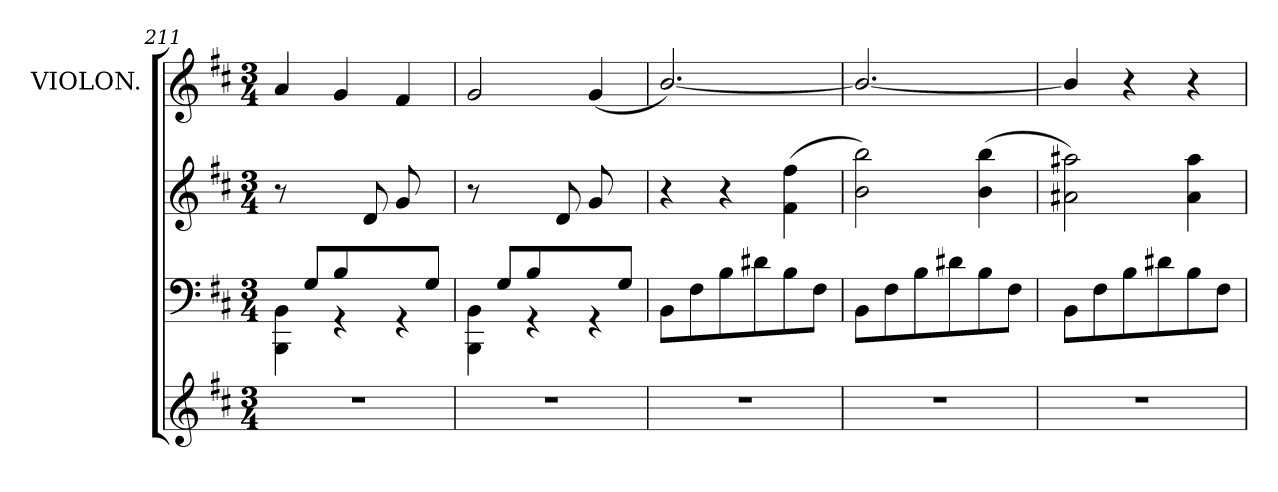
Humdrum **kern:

**kern	**kern	**kern	**kern
*part3	*part2	*part2	*part1
*staff4	*staff3	*staff2	*staff1
*	*	*	*I"VIOLON.
*clefG2	*clefF4	*clefG2	*clefG2
*k[f#c#]	*k[f#c#]	*k[f#c#]	*k[f#c#]
*D:	*D:	*D:	*D:
*M3/4	*M3/4	*M3/4	*M3/4
=211	=211	=211	=211
!LO:N:vis=1	!	!	!
*	*^	*	*
2.r	8ryy	4BBB\ 4BB\	8r	4a/
.	8G/L	.	4ryy	.
.	8B/	4r	.	4g/
.	4ryy	.	8d/	.
.	.	4r	8g/	4f#/
.	8G/J	.	8ryy	.
=212	=212	=212	=212	=212
!LO:N:vis=1	!	!	!	!
2.r	8ryy	4BBB\ 4BB\	8r	2g/
.	8G/L	.	4ryy	.
.	8B/	4r	.	.
.	4ryy	.	8d/	.
.	.	4r	8g/	(<4g/
.	8G/J	.	8ryy	.
*	*v	*v	*	*
!!LO:PB:g=z
=213	=213	=213	=213
!LO:N:vis=1	!	!	!
2.r	8BB\L	4r	[>2.b/)
.	8F#\	.	.
.	8B\	4r	.
.	8d#X\	.	.
.	8B\	(>4f#\ 4ff#\	.
.	8F#\J	.	.
=214	=214	=214	=214
!LO:N:vis=1	!	!	!
2.r	8BB\L	2b\ 2bb\)	2.b/_
.	8F#\	.	.
.	8B\	.	.
.	8d#X\	.	.
.	8B\	(>4b\ 4bb\	.
.	8F#\J	.	.
=215	=215	=215	=215
!LO:N:vis=1	!	!	!
2.r	8BB\L	2a#X\ 2aa#X\)	4b/]
.	8F#\	.	.
.	8B\	.	4r
.	8d#X\	.	.
.	8B\	4a#\ 4aa#\	4r
.	8F#\J	.	.
=	=	=	=
*-	*-	*-	*-
